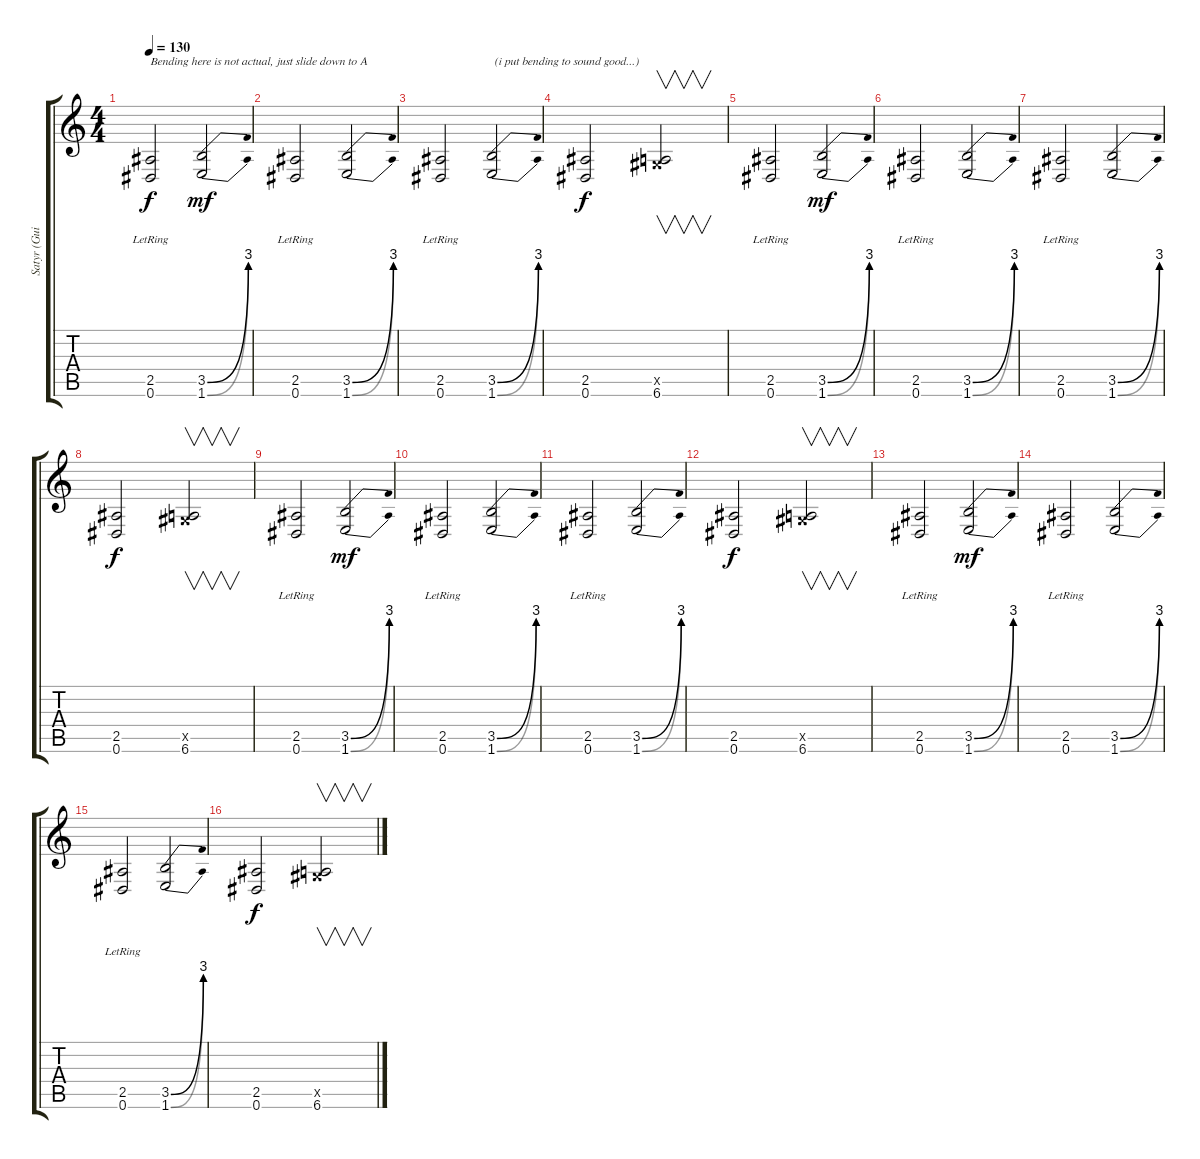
\track ("Satyr (Guitar)" "Satyr (Gui") {instrument distortionguitar}
\staff {score tabs}
\tuning (Eb4 Bb3 Gb3 Db3 Ab2 Eb2) {hide}
\ts (4 4)
\tempo 130
\clef g2
\ks c
(2.5{lr} 0.6{lr}).2{txt "Bending here is not actual, just slide down to A" dy f} (3.5{be (bend 0 0 60 12)} 1.6{be (bend 0 0 60 12)}).2{dy mf} |
(2.5{lr} 0.6{lr}).2 (3.5{be (bend 0 0 60 12)} 1.6{be (bend 0 0 60 12)}).2 |
(2.5{lr} 0.6{lr}).2 (3.5{be (bend 0 0 60 12)} 1.6{be (bend 0 0 60 12)}).2{txt " (i put bending to sound good...)"} |
(2.5 0.6).2{dy f} (0.5{x} 6.6).2{v} |
(2.5{lr} 0.6{lr}).2 (3.5{be (bend 0 0 60 12)} 1.6{be (bend 0 0 60 12)}).2{dy mf} |
(2.5{lr} 0.6{lr}).2 (3.5{be (bend 0 0 60 12)} 1.6{be (bend 0 0 60 12)}).2 |
(2.5{lr} 0.6{lr}).2 (3.5{be (bend 0 0 60 12)} 1.6{be (bend 0 0 60 12)}).2 |
(2.5 0.6).2{dy f} (0.5{x} 6.6).2{v} |
(2.5{lr} 0.6{lr}).2 (3.5{be (bend 0 0 60 12)} 1.6{be (bend 0 0 60 12)}).2{dy mf} |
(2.5{lr} 0.6{lr}).2 (3.5{be (bend 0 0 60 12)} 1.6{be (bend 0 0 60 12)}).2 |
(2.5{lr} 0.6{lr}).2 (3.5{be (bend 0 0 60 12)} 1.6{be (bend 0 0 60 12)}).2 |
(2.5 0.6).2{dy f} (0.5{x} 6.6).2{v} |
(2.5{lr} 0.6{lr}).2 (3.5{be (bend 0 0 60 12)} 1.6{be (bend 0 0 60 12)}).2{dy mf} |
(2.5{lr} 0.6{lr}).2 (3.5{be (bend 0 0 60 12)} 1.6{be (bend 0 0 60 12)}).2 |
(2.5{lr} 0.6{lr}).2 (3.5{be (bend 0 0 60 12)} 1.6{be (bend 0 0 60 12)}).2 |
(2.5 0.6).2{dy f} (0.5{x} 6.6).2{v}
